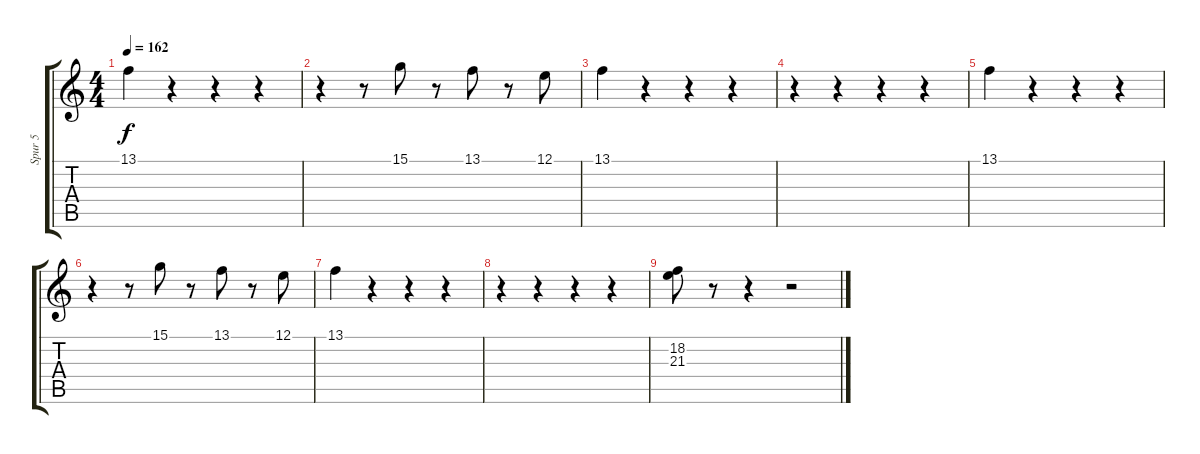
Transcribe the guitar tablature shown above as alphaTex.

\track ("Spur 5" "Spur 5") {instrument fx4atmosphere}
\staff {score tabs}
\tuning (E4 B3 G3 D3 A2 E2) {hide}
\ts (4 4)
\tempo 162
\clef g2
\ks c
13.1.4{dy f} r.4 r.4 r.4 |
r.4 r.8 15.1.8 r.8 13.1.8 r.8 12.1.8 |
13.1.4 r.4 r.4 r.4 |
r.4 r.4 r.4 r.4 |
13.1.4 r.4 r.4 r.4 |
r.4 r.8 15.1.8 r.8 13.1.8 r.8 12.1.8 |
13.1.4 r.4 r.4 r.4 |
r.4 r.4 r.4 r.4 |
(18.2 21.3).8{volume 6} r.8 r.4 r.2
